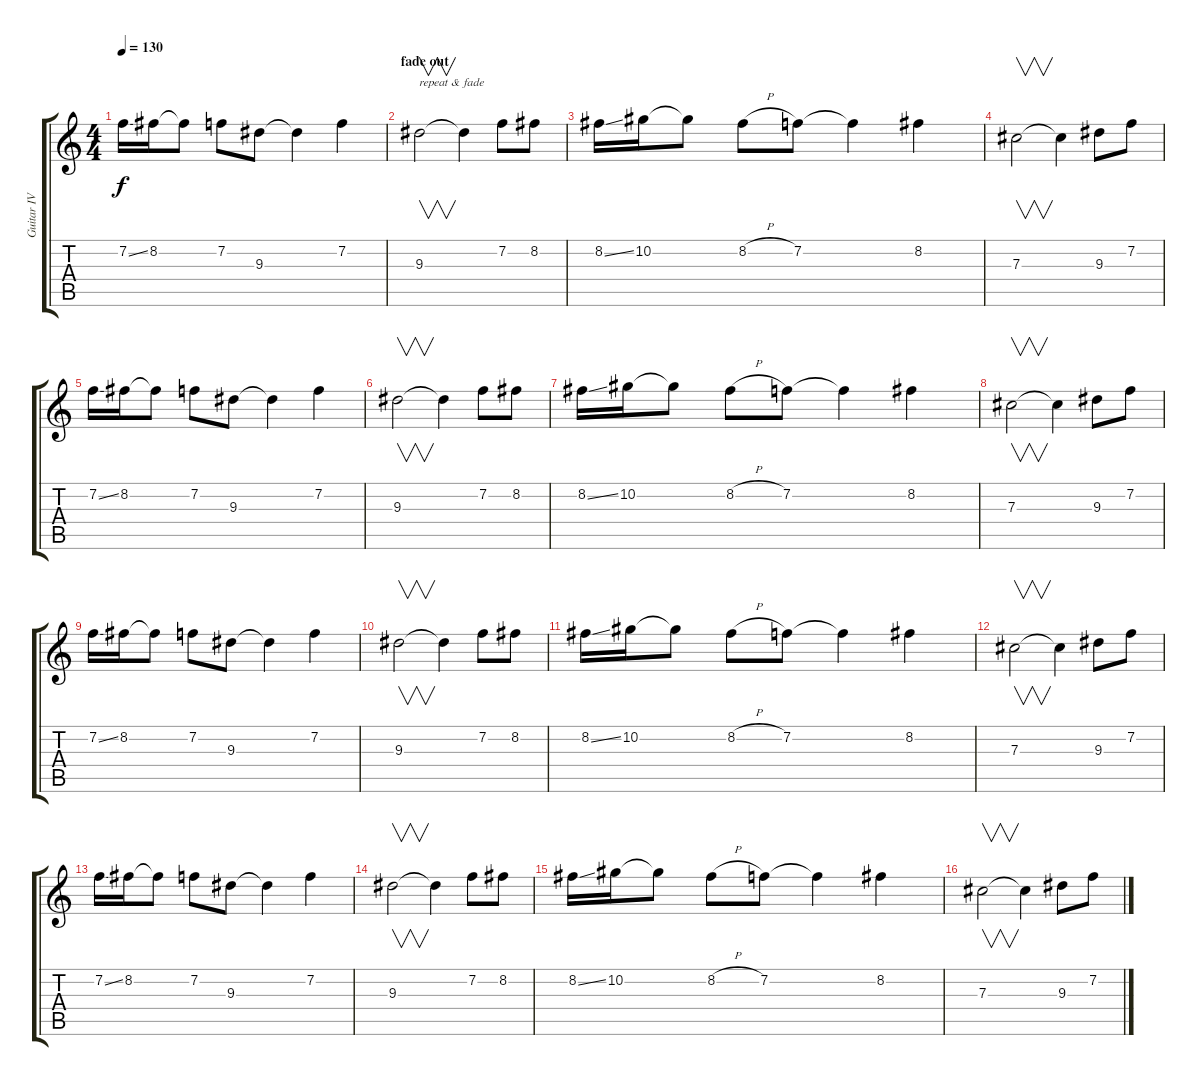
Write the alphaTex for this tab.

\track ("Guitar IV (w/ dist.)" "Guitar IV ") {instrument distortionguitar}
\staff {score tabs}
\tuning (Eb4 Bb3 Gb3 Db3 Ab2 Eb2) {hide}
\ts (4 4)
\tempo 130
\clef g2
\ks c
7.2{ss}.16{dy f} 8.2.16 8.2{t}.8 7.2.8 9.3.8 9.3{t}.4 7.2.4 |
\section ("" "fade out")
9.3.2{v txt "repeat & fade"} 9.3{t}.4 7.2.8 8.2.8 |
8.2{ss}.16 10.2.16 10.2{t}.8 8.2{h}.8 7.2.8 7.2{t}.4 8.2.4 |
7.3.2{v} 7.3{t}.4 9.3.8 7.2.8 |
7.2{ss}.16 8.2.16 8.2{t}.8 7.2.8 9.3.8 9.3{t}.4 7.2.4 |
9.3.2{v} 9.3{t}.4 7.2.8 8.2.8 |
8.2{ss}.16 10.2.16 10.2{t}.8 8.2{h}.8 7.2.8 7.2{t}.4 8.2.4 |
7.3.2{v} 7.3{t}.4 9.3.8 7.2.8 |
7.2{ss}.16 8.2.16 8.2{t}.8 7.2.8 9.3.8 9.3{t}.4 7.2.4 |
9.3.2{v volume 13} 9.3{t}.4 7.2.8 8.2.8 |
8.2{ss}.16{volume 11} 10.2.16 10.2{t}.8 8.2{h}.8 7.2.8 7.2{t}.4 8.2.4 |
7.3.2{v volume 9} 7.3{t}.4 9.3.8 7.2.8 |
7.2{ss}.16{volume 7} 8.2.16 8.2{t}.8 7.2.8 9.3.8 9.3{t}.4 7.2.4 |
9.3.2{v volume 5} 9.3{t}.4 7.2.8 8.2.8 |
8.2{ss}.16{volume 3} 10.2.16 10.2{t}.8 8.2{h}.8 7.2.8 7.2{t}.4 8.2.4 |
7.3.2{v volume 1} 7.3{t}.4 9.3.8 7.2.8
